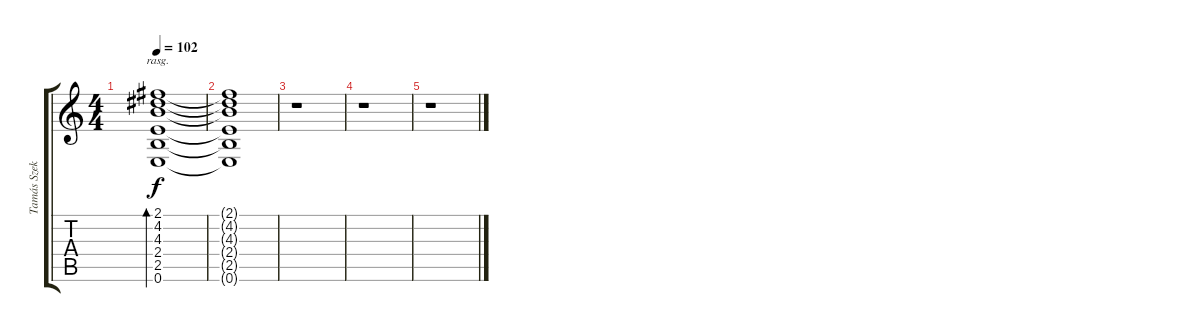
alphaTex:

\track ("Tamás Szekeres - Acoustic (Left)" "Tamás Szek") {instrument acousticguitarsteel}
\staff {score tabs}
\tuning (E4 B3 G3 D3 A2 E2) {hide}
\ts (4 4)
\tempo 102
\clef g2
\ks c
(2.1 4.2 4.3 2.4 2.5 0.6).1{bd 60 rasg ii dy f} |
(2.1{t} 4.2{t} 4.3{t} 2.4{t} 2.5{t} 0.6{t}).1 |
r.1{volume 0} |
r.1 |
r.1
